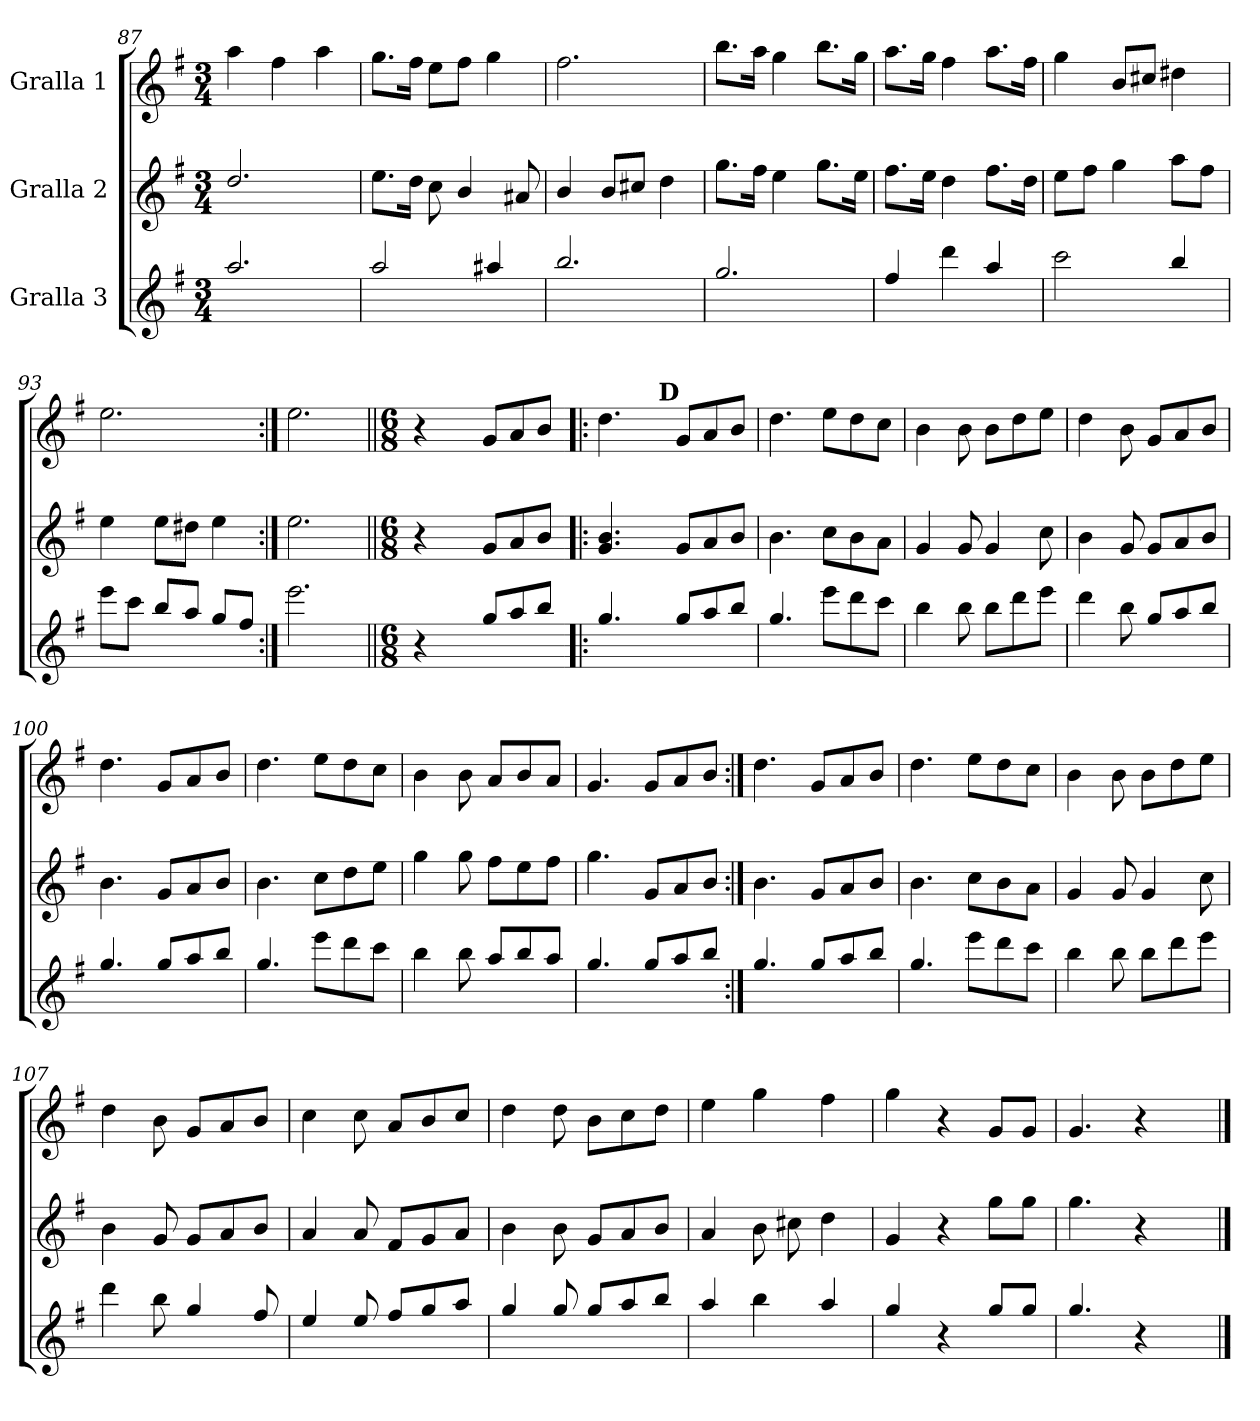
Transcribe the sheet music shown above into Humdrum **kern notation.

**kern	**kern	**kern
*part3	*part2	*part1
*staff3	*staff2	*staff1
*I"Gralla 3	*I"Gralla 2	*I"Gralla 1
!!LO:LB:g=z
*clefG2	*clefG2	*clefG2
*ITrd8c14	*	*
*k[f#]	*k[f#]	*k[f#]
*M3/4	*M3/4	*M3/4
=87	=87	=87
2.a/	2.dd/	4aa\
.	.	4ff#\
.	.	4aa\
=88	=88	=88
2a/	8.ee\L	8.gg\L
.	16dd\Jk	16ff#\Jk
.	8cc\	8ee\L
.	4b/	8ff#\J
4a#X/	.	4gg\
.	8a#X/	.
=89	=89	=89
2.b/	4b/	2.ff#\
.	8b/L	.
.	8cc#X/J	.
.	4dd\	.
=90	=90	=90
2.g/	8.gg\L	8.bb\L
.	16ff#\Jk	16aa\Jk
.	4ee\	4gg\
.	8.gg\L	8.bb\L
.	16ee\Jk	16gg\Jk
=91	=91	=91
4f#/	8.ff#\L	8.aa\L
.	16ee\Jk	16gg\Jk
4dd\	4dd\	4ff#\
4a/	8.ff#\L	8.aa\L
.	16dd\Jk	16ff#\Jk
=92	=92	=92
2cc\	8ee\L	4gg\
.	8ff#\J	.
.	4gg\	8b/L
.	.	8cc#X/J
4b/	8aa\L	4dd#X\
.	8ff#\J	.
=93	=93	=93
8ee\L	4ee\	2.ee\
8cc\J	.	.
8b/L	8ee\L	.
8a/J	8dd#X\J	.
8g/L	4ee\	.
8f#/J	.	.
=94:|!	=94:|!	=94:|!
2.ee\	2.ee\	2.ee\
!!LO:PB:g=z
=95||	=95||	=95||
*M6/8	*M6/8	*M6/8
4r	4r	4r
8ryy	8ryy	8ryy
8g/L	8g/L	8g/L
8a/	8a/	8a/
8b/J	8b/J	8b/J
=96!|:	=96!|:	=96!|:
*	*	*MM225
*	*	*^
4.g/	4.g/ 4.b/	4.dd\	4ryy
.	.	.	16ryy
!	!	!	!LO:TX:a:B:t=D
.	.	.	4..ryy
8g/L	8g/L	8g/L	.
8a/	8a/	8a/	.
8b/J	8b/J	8b/J	.
*	*	*v	*v
=97	=97	=97
4.g/	4.b\	4.dd\
8ee\L	8cc\L	8ee\L
8dd\	8b\	8dd\
8cc\J	8a\J	8cc\J
=98	=98	=98
4b\	4g/	4b\
8b\	8g/	8b\
8b\L	4g/	8b\L
8dd\	.	8dd\
8ee\J	8cc\	8ee\J
=99	=99	=99
4dd\	4b\	4dd\
8b\	8g/	8b\
8g/L	8g/L	8g/L
8a/	8a/	8a/
8b/J	8b/J	8b/J
=100	=100	=100
4.g/	4.b\	4.dd\
8g/L	8g/L	8g/L
8a/	8a/	8a/
8b/J	8b/J	8b/J
=101	=101	=101
4.g/	4.b\	4.dd\
8ee\L	8cc\L	8ee\L
8dd\	8dd\	8dd\
8cc\J	8ee\J	8cc\J
=102	=102	=102
4b\	4gg\	4b\
8b\	8gg\	8b\
8a/L	8ff#\L	8a/L
8b/	8ee\	8b/
8a/J	8ff#\J	8a/J
!!LO:LB:g=z
=103	=103	=103
4.g/	4.gg\	4.g/
8g/L	8g/L	8g/L
8a/	8a/	8a/
8b/J	8b/J	8b/J
=104:|!	=104:|!	=104:|!
4.g/	4.b\	4.dd\
8g/L	8g/L	8g/L
8a/	8a/	8a/
8b/J	8b/J	8b/J
=105	=105	=105
4.g/	4.b\	4.dd\
8ee\L	8cc\L	8ee\L
8dd\	8b\	8dd\
8cc\J	8a\J	8cc\J
=106	=106	=106
4b\	4g/	4b\
8b\	8g/	8b\
8b\L	4g/	8b\L
8dd\	.	8dd\
8ee\J	8cc\	8ee\J
=107	=107	=107
4dd\	4b\	4dd\
8b\	8g/	8b\
4g/	8g/L	8g/L
.	8a/	8a/
8f#/	8b/J	8b/J
=108	=108	=108
4e/	4a/	4cc\
8e/	8a/	8cc\
8f#/L	8f#/L	8a/L
8g/	8g/	8b/
8a/J	8a/J	8cc/J
=109	=109	=109
4g/	4b\	4dd\
8g/	8b\	8dd\
8g/L	8g/L	8b\L
8a/	8a/	8cc\
8b/J	8b/J	8dd\J
=110	=110	=110
4a/	4a/	4ee\
4b\	8b\	4gg\
.	8cc#X\	.
4a/	4dd\	4ff#\
!!LO:LB:g=z
=111	=111	=111
4g/	4g/	4gg\
4r	4r	4r
8g/L	8gg\L	8g/L
8g/J	8gg\J	8g/J
=112	=112	=112
4.g/	4.gg\	4.g/
4r	4r	4r
8ryy	8ryy	8ryy
==	==	==
*-	*-	*-
